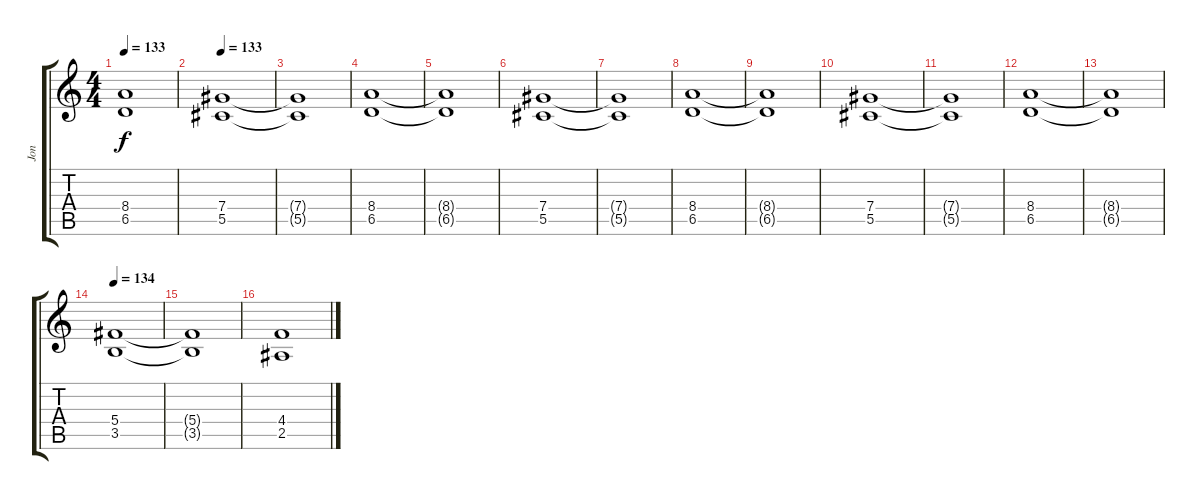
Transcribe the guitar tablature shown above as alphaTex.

\track ("Jon" "Jon") {instrument distortionguitar}
\staff {score tabs}
\tuning (Eb4 Bb3 Gb3 Db3 Ab2 Eb2) {hide}
\ts (4 4)
\tempo 133
\clef g2
\ks c
(8.4{t} 6.5{t}).1{dy f} |
\tempo 133
(7.4 5.5).1 |
(7.4{t} 5.5{t}).1 |
(8.4 6.5).1 |
(8.4{t} 6.5{t}).1 |
(7.4 5.5).1 |
(7.4{t} 5.5{t}).1 |
(8.4 6.5).1 |
(8.4{t} 6.5{t}).1 |
(7.4 5.5).1 |
(7.4{t} 5.5{t}).1 |
(8.4 6.5).1 |
(8.4{t} 6.5{t}).1 |
\tempo 134
(5.4 3.5).1 |
(5.4{t} 3.5{t}).1 |
(4.4 2.5).1
